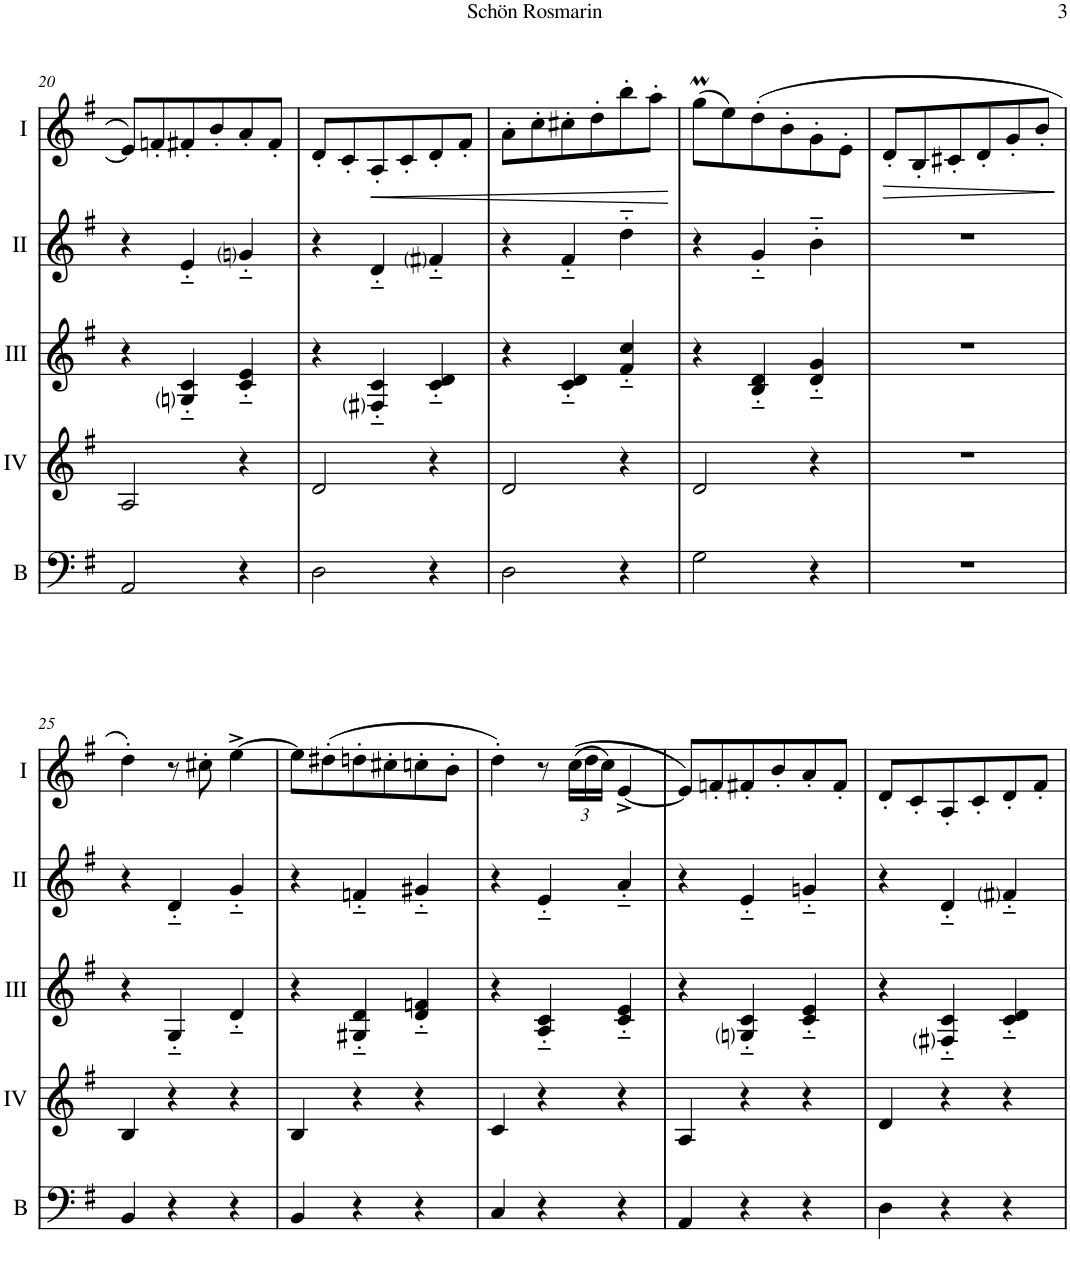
**kern	**kern	**kern	**kern	**kern	**dynam
*part5	*part4	*part3	*part2	*part1	*part1
*staff5	*staff4	*staff3	*staff2	*staff1	*staff1
*I"Bass	*I"Acc. 4	*I"Acc. 3	*I"Acc. 2	*I"Acc. 1	*
*I'B	*	*	*	*	*
!!LO:PB:g=z
*clefF4	*clefG2	*clefG2	*clefG2	*clefG2	*
*Trd7c12	*Trd7c12	*	*	*	*
*k[f#]	*k[f#]	*k[f#]	*k[f#]	*k[f#]	*
*M3/4	*M3/4	*M3/4	*M3/4	*M3/4	*
=20	=20	=20	=20	=20	=20
2AA/	2A/	4r	4r	8e/L]	.
.	.	.	.	8fn'/	.
.	.	4Gni/'~ 4c/'~	4e'~/	8f#X'/	.
.	.	.	.	8b'/	.
4r	4r	4c/'~ 4e/'~	4gni'~/	8a'/	.
.	.	.	.	8f#'/J	.
=21	=21	=21	=21	=21	=21
2D\	2d/	4r	4r	8d'/L	.
.	.	.	.	8c'/	.
!	!	!	!	!	!LO:HP:b
.	.	4F#i/'~ 4c/'~	4d'~/	8A'/	<
.	.	.	.	8c'/	.
4r	4r	4c/'~ 4d/'~	4f#i'~/	8d'/	.
.	.	.	.	8f#'/J	.
=22	=22	=22	=22	=22	=22
2D\	2d/	4r	4r	8a'\L	.
.	.	.	.	8cc'\	.
.	.	4c/'~ 4d/'~	4f#'~/	8cc#X'\	.
.	.	.	.	8dd'\	.
4r	4r	4f#/'~ 4cc/'~	4dd'~\	8bb'\	.
.	.	.	.	8aa'\J	.
.	.	.	.	.	[
=23	=23	=23	=23	=23	=23
2G\	2d/	4r	4r	(8ggM\L	.
.	.	.	.	8ee\)	.
.	.	4B/'~ 4d/'~	4g'~/	(8dd'\	.
.	.	.	.	8b'\	.
4r	4r	4d/'~ 4g/'~	4b'~\	8g'\	.
.	.	.	.	8e'\J	.
=24	=24	=24	=24	=24	=24
!	!	!	!	!	!LO:HP:b
2.r	2.r	2.r	2.r	8d'/L	>
.	.	.	.	8B'/	.
.	.	.	.	8c#X'/	.
.	.	.	.	8d'/	.
.	.	.	.	8g'/	.
.	.	.	.	8b'/J	.
.	.	.	.	.	]
!!LO:LB:g=z
=25	=25	=25	=25	=25	=25
4BB/	4B/	4r	4r	4dd'\)	.
4r	4r	4G'~/	4d'~/	8r	.
.	.	.	.	8cc#X'\	.
4r	4r	4d'~/	4g'~/	[4ee^\	.
=26	=26	=26	=26	=26	=26
4BB/	4B/	4r	4r	8ee\L]	.
.	.	.	.	(8dd#X'\	.
4r	4r	4G#X/'~ 4d/'~	4fn'~/	8ddn'\	.
.	.	.	.	8cc#X'\	.
4r	4r	4d/'~ 4fn/'~	4g#X'~/	8ccn'\	.
.	.	.	.	8b'\J	.
=27	=27	=27	=27	=27	=27
4C/	4c/	4r	4r	4dd'\)	.
4r	4r	4A/'~ 4c/'~	4e'~/	8r	.
*	*	*	*	*Xbrackettup	*
.	.	.	.	((24cc\LL	.
.	.	.	.	24dd\	.
.	.	.	.	24cc\JJ)	.
4r	4r	4c/'~ 4e/'~	4a'~/	[4e^/	.
=28	=28	=28	=28	=28	=28
4AA/	4A/	4r	4r	8e/L])	.
.	.	.	.	8fn'/	.
4r	4r	4Gni/'~ 4c/'~	4e'~/	8f#X'/	.
.	.	.	.	8b'/	.
4r	4r	4c/'~ 4e/'~	4gn'~/	8a'/	.
.	.	.	.	8f#'/J	.
=29	=29	=29	=29	=29	=29
4D\	4d/	4r	4r	8d'/L	.
.	.	.	.	8c'/	.
4r	4r	4F#i/'~ 4c/'~	4d'~/	8A'/	.
.	.	.	.	8c'/	.
4r	4r	4c/'~ 4d/'~	4f#i'~/	8d'/	.
.	.	.	.	8f#'/J	.
=	=	=	=	=	=
*-	*-	*-	*-	*-	*-
